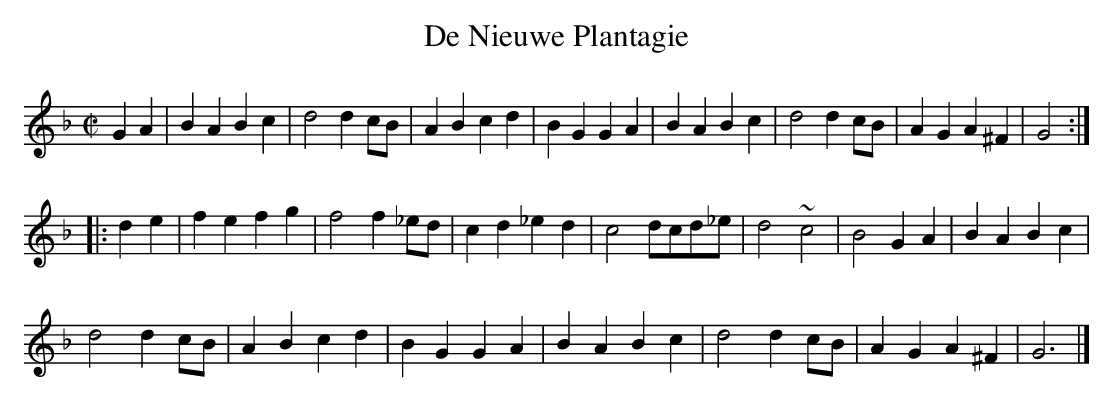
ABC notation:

X:1
T:De Nieuwe Plantagie
M:C|
K:Gdor
G2A2|B2A2B2c2|d4d2cB|A2B2c2d2|B2G2G2A2|B2A2B2c2|d4d2cB|A2G2A2^F2|G4:|
|:d2e2|f2e2f2g2|f4f2_ed|c2d2_e2d2|c4dcd_e|d4~c4|B4G2A2|B2A2B2c2|
d4d2cB|A2B2c2d2|B2G2G2A2|B2A2B2c2|d4d2cB|A2G2A2^F2|G6|]
